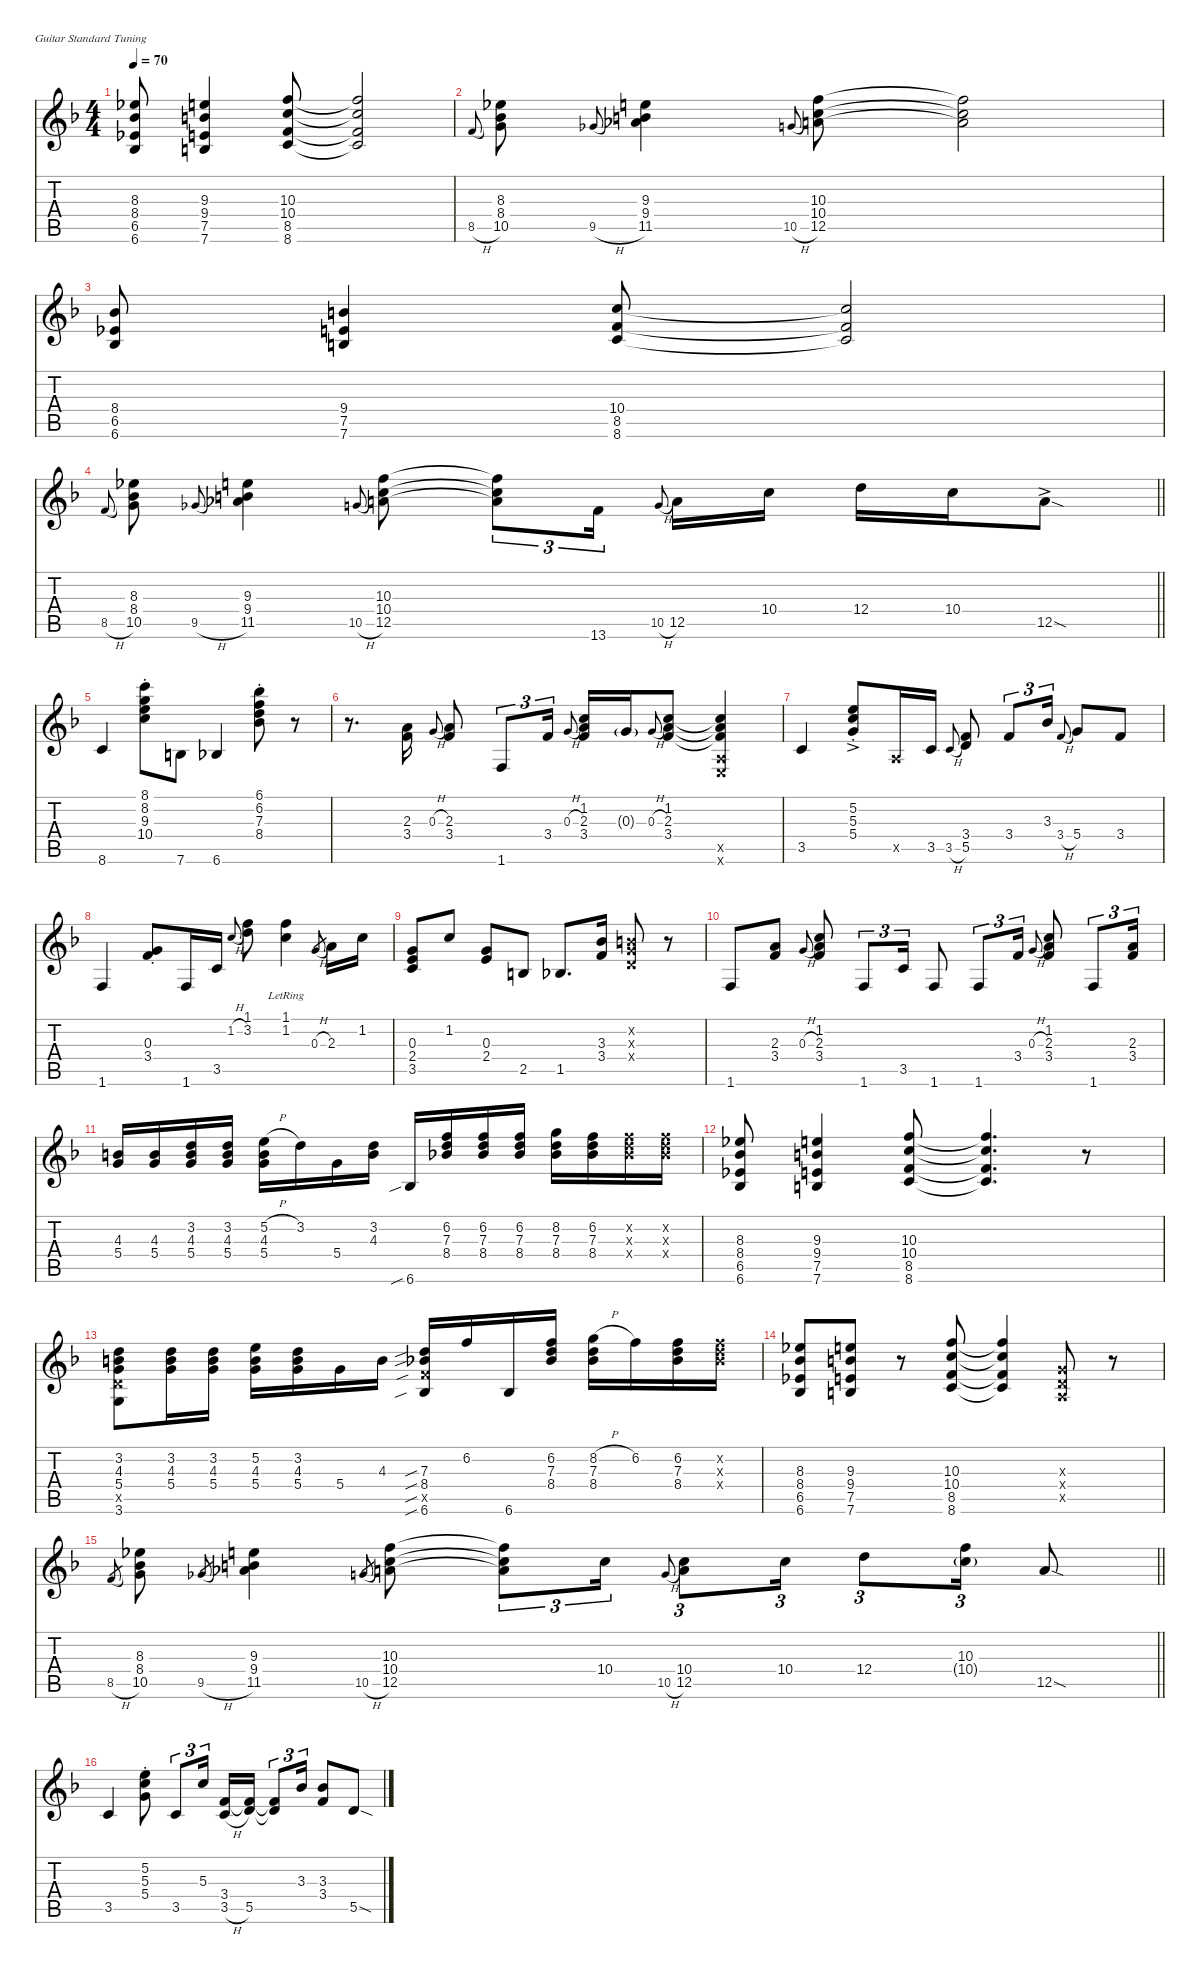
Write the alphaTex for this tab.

\defaultSystemsLayout 4
\hideDynamics
\bracketExtendMode nobrackets
\singleTrackTrackNamePolicy hidden
\multiTrackTrackNamePolicy hidden
\otherSystemsTrackNameOrientation horizontal
\track ("Guitar 1" "el.guit.") {defaultSystemsLayout 4 instrument electricguitarclean}
\staff {score tabs}
\tuning (E4 B3 G3 D3 A2 E2)
\ts (4 4)
\beaming (8 2 2 2 2)
\tempo 70
\clef g2
\ks f
(8.3{acc b} 8.4{acc b} 6.5{acc b} 6.6{acc b}).8{dy f instrument electricguitarclean beam Up} (9.3{acc forcenatural} 9.4{acc forcenatural} 7.5{acc forcenatural} 7.6{acc forcenatural}).4{beam Up} (10.3{acc forcenatural} 10.4{acc forcenatural} 8.5{acc forcenatural} 8.6{acc forcenatural}).8{beam Up} (10.3{t acc forcenatural} 10.4{t acc forcenatural} 8.5{t acc forcenatural} 8.6{t acc forcenatural}).2{beam Up} |
8.5{h acc forcenatural}.8{gr onbeat dy mp beam Up} (8.3{acc b} 8.4{acc b} 10.5{acc forcenatural}).8{dy f beam Down} 9.5{h acc b}.8{gr onbeat dy mp beam Up} (9.3{acc forcenatural} 9.4{acc forcenatural} 11.5{acc b}).4{dy f beam Down} 10.5{h acc forcenatural}.8{gr onbeat dy mp beam Up} (10.3{acc forcenatural} 10.4{acc forcenatural} 12.5{acc forcenatural}).8{dy f beam Down} (10.3{t acc forcenatural} 10.4{t acc forcenatural} 12.5{t acc forcenatural}).2{beam Down} |
(8.4{acc b} 6.5{acc b} 6.6{acc b}).8{beam Up} (9.4{acc forcenatural} 7.5{acc forcenatural} 7.6{acc forcenatural}).4{beam Up} (10.4{acc forcenatural} 8.5{acc forcenatural} 8.6{acc forcenatural}).8{beam Up} (10.4{t acc forcenatural} 8.5{t acc forcenatural} 8.6{t acc forcenatural}).2{beam Up} |
\barLineRight lightlight
8.5{h acc forcenatural}.8{gr onbeat dy mp beam Up} (8.3{acc b} 8.4{acc b} 10.5{acc forcenatural}).8{dy f beam Down} 9.5{h acc b}.8{gr onbeat dy mp beam Up} (9.3{acc forcenatural} 9.4{acc forcenatural} 11.5{acc b}).4{dy f beam Down} 10.5{h acc forcenatural}.8{gr onbeat dy mp beam Up} (10.3{acc forcenatural} 10.4{acc forcenatural} 12.5{acc forcenatural}).8{dy f beam Down} (10.3{t acc forcenatural} 10.4{t acc forcenatural} 12.5{t acc forcenatural}).8{tu (3 2) beam Down} 13.6{acc forcenatural}.16{tu (3 2) beam Down} 10.5{h acc forcenatural}.8{gr onbeat dy mp beam Up} 12.5{acc forcenatural}.16{dy f beam Down} 10.4{acc forcenatural}.16{beam Down} 12.4{acc forcenatural}.16{beam Down} 10.4{acc forcenatural}.16{beam Down} 12.5{sod ac acc forcenatural}.8{dy mf beam Down} |
8.6{acc forcenatural}.4{dy f beam Up} (8.1{st acc forcenatural} 8.2{st acc forcenatural} 9.3{st acc forcenatural} 10.4{st acc forcenatural}).8{beam Down} 7.6{acc forcenatural}.8{beam Down} 6.6{acc b}.4{beam Up} (6.1{st acc b} 6.2{st acc forcenatural} 7.3{st acc forcenatural} 8.4{st acc b}).8{beam Down} r.8{beam Down} |
r.8{d beam Down} (2.3{acc forcenatural} 3.4{acc forcenatural}).16{beam Up} 0.3{h acc forcenatural}.8{gr onbeat dy mf beam Up} (2.3{acc forcenatural} 3.4{acc forcenatural}).8{dy f beam Up} 1.6{acc forcenatural}.8{tu (3 2) beam Up} 3.4{acc forcenatural}.16{tu (3 2) beam Up} 0.3{h acc forcenatural}.8{gr onbeat dy mf beam Up} (1.2{acc forcenatural} 2.3{acc forcenatural} 3.4{acc forcenatural}).16{dy f beam Up} 0.3{g acc forcenatural}.16{dy mf beam Up} 0.3{h acc forcenatural}.8{gr onbeat beam Up} (1.2{acc forcenatural} 2.3{acc forcenatural} 3.4{acc forcenatural}).8{dy f beam Up} (1.2{t acc forcenatural} 2.3{t acc forcenatural} 3.4{t acc forcenatural} 0.5{x acc forcenatural} 0.6{x acc forcenatural}).4{beam Up} |
3.5{acc forcenatural}.4{beam Up} (5.2{ac st acc forcenatural} 5.3{ac st acc forcenatural} 5.4{ac st acc forcenatural}).8{beam Up} 0.5{x acc forcenatural}.16{beam Up} 3.5{acc forcenatural}.16{beam Up} 3.5{h acc forcenatural}.8{gr onbeat dy mf beam Up} (3.4{acc forcenatural} 5.5{acc forcenatural}).8{dy f beam Up} 3.4{acc forcenatural}.8{tu (3 2) beam Up} 3.3{acc b}.16{tu (3 2) beam Up} 3.4{h acc forcenatural}.8{gr onbeat dy mf beam Up} 5.4{acc forcenatural}.8{dy f beam Up} 3.4{acc forcenatural}.8{beam Up} |
1.6{acc forcenatural}.4{beam Up} (0.3{st acc forcenatural} 3.4{st acc forcenatural}).8{beam Up} 1.6{acc forcenatural}.16{beam Up} 3.5{acc forcenatural}.16{beam Up} 1.2{h acc forcenatural}.8{gr onbeat dy mf beam Up} (1.1{acc forcenatural} 3.2{acc forcenatural}).8{dy f beam Down} (1.1{lr acc forcenatural} 1.2{lr acc forcenatural}).4{beam Down} 0.3{h acc forcenatural}.8{gr dy mf beam Up} 2.3{acc forcenatural}.16{dy f beam Down} 1.2{acc forcenatural}.16{beam Down} |
(0.3{acc forcenatural} 2.4{acc forcenatural} 3.5{acc forcenatural}).8{beam Up} 1.2{acc forcenatural}.8{beam Up} (0.3{acc forcenatural} 2.4{acc forcenatural}).8{beam Up} 2.5{acc forcenatural}.8{beam Up} 1.5{acc b}.8{d beam Up} (3.3{acc b} 3.4{acc forcenatural}).16{beam Up} (0.2{x acc forcenatural} 0.3{x acc forcenatural} 0.4{x acc forcenatural}).8{beam Up} r.8{beam Up} |
1.6{acc forcenatural}.8{beam Up} (2.3{acc forcenatural} 3.4{acc forcenatural}).8{beam Up} 0.3{h acc forcenatural}.8{gr onbeat dy mf beam Up} (1.2{acc forcenatural} 2.3{acc forcenatural} 3.4{acc forcenatural}).8{dy f beam Up} 1.6{acc forcenatural}.8{tu (3 2) beam Up} 3.5{acc forcenatural}.16{tu (3 2) beam Up} 1.6{acc forcenatural}.8{beam Up} 1.6{acc forcenatural}.8{tu (3 2) beam Up} 3.4{acc forcenatural}.16{tu (3 2) beam Up} 0.3{h acc forcenatural}.8{gr onbeat dy mf beam Up} (1.2{acc forcenatural} 2.3{acc forcenatural} 3.4{acc forcenatural}).8{dy f beam Up} 1.6{acc forcenatural}.8{tu (3 2) beam Up} (2.3{acc forcenatural} 3.4{acc forcenatural}).16{tu (3 2) beam Up} |
(4.3{acc forcenatural} 5.4{acc forcenatural}).16{beam Up} (4.3{acc forcenatural} 5.4{acc forcenatural}).16{beam Up} (3.2{acc forcenatural} 4.3{acc forcenatural} 5.4{acc forcenatural}).16{beam Up} (3.2{acc forcenatural} 4.3{acc forcenatural} 5.4{acc forcenatural}).16{beam Up} (5.2{h acc forcenatural} 4.3{acc forcenatural} 5.4{acc forcenatural}).16{beam Down} 3.2{acc forcenatural}.16{beam Down} 5.4{acc forcenatural}.16{beam Down} (3.2{acc forcenatural} 4.3{acc forcenatural}).16{beam Down} 6.6{sib acc b}.16{beam Up} (6.2{acc forcenatural} 7.3{acc forcenatural} 8.4{acc b}).16{beam Up} (6.2{acc forcenatural} 7.3{acc forcenatural} 8.4{acc b}).16{beam Up} (6.2{acc forcenatural} 7.3{acc forcenatural} 8.4{acc b}).16{beam Up} (8.2{acc forcenatural} 7.3{acc forcenatural} 8.4{acc b}).16{beam Down} (6.2{acc forcenatural} 7.3{acc forcenatural} 8.4{acc b}).16{beam Down} (6.2{x acc forcenatural} 7.3{x acc forcenatural} 8.4{x acc b}).16{beam Down} (6.2{x acc forcenatural} 7.3{x acc forcenatural} 8.4{x acc b}).16{beam Down} |
(8.3{acc b} 8.4{acc b} 6.5{acc b} 6.6{acc b}).8{beam Up} (9.3{acc forcenatural} 9.4{acc forcenatural} 7.5{acc forcenatural} 7.6{acc forcenatural}).4{beam Up} (10.3{acc forcenatural} 10.4{acc forcenatural} 8.5{acc forcenatural} 8.6{acc forcenatural}).8{beam Up} (10.3{t acc forcenatural} 10.4{t acc forcenatural} 8.5{t acc forcenatural} 8.6{t acc forcenatural}).4{d beam Up} r.8{beam Up} |
(3.2{acc forcenatural} 4.3{acc forcenatural} 5.4{acc forcenatural} 5.5{x acc forcenatural} 3.6{acc forcenatural}).8{beam Down} (3.2{acc forcenatural} 4.3{acc forcenatural} 5.4{acc forcenatural}).16{beam Down} (3.2{acc forcenatural} 4.3{acc forcenatural} 5.4{acc forcenatural}).16{beam Down} (5.2{acc forcenatural} 4.3{acc forcenatural} 5.4{acc forcenatural}).16{beam Down} (3.2{acc forcenatural} 4.3{acc forcenatural} 5.4{acc forcenatural}).16{beam Down} 5.4{acc forcenatural}.16{beam Down} 4.3{acc forcenatural}.16{beam Down} (7.3{sib acc forcenatural} 8.4{sib acc b} 8.5{sib x acc forcenatural} 6.6{sib acc b}).16{beam Up} 6.2{acc forcenatural}.16{beam Up} 6.6{acc b}.16{beam Up} (6.2{acc forcenatural} 7.3{acc forcenatural} 8.4{acc b}).16{beam Up} (8.2{h acc forcenatural} 7.3{acc forcenatural} 8.4{acc b}).16{beam Down} 6.2{acc forcenatural}.16{beam Down} (6.2{acc forcenatural} 7.3{acc forcenatural} 8.4{acc b}).16{beam Down} (6.2{x acc forcenatural} 7.3{x acc forcenatural} 8.4{x acc b}).16{beam Down} |
(8.3{acc b} 8.4{acc b} 6.5{acc b} 6.6{acc b}).8{beam Up} (9.3{acc forcenatural} 9.4{acc forcenatural} 7.5{acc forcenatural} 7.6{acc forcenatural}).8{beam Up} r.8{beam Up} (10.3{acc forcenatural} 10.4{acc forcenatural} 8.5{acc forcenatural} 8.6{acc forcenatural}).8{beam Up} (10.3{t acc forcenatural} 10.4{t acc forcenatural} 8.5{t acc forcenatural} 8.6{t acc forcenatural}).4{beam Up} (0.3{x acc forcenatural} 0.4{x acc forcenatural} 0.5{x acc forcenatural}).8{beam Up} r.8{beam Up} |
\barLineRight lightlight
8.5{h acc forcenatural}.8{gr dy mp beam Up} (8.3{acc b} 8.4{acc b} 10.5{acc forcenatural}).8{dy f beam Down} 9.5{h acc b}.8{gr dy mp beam Up} (9.3{acc forcenatural} 9.4{acc forcenatural} 11.5{acc b}).4{dy f beam Down} 10.5{h acc forcenatural}.8{gr dy mp beam Up} (10.3{acc forcenatural} 10.4{acc forcenatural} 12.5{acc forcenatural}).8{dy f beam Down} (10.3{t acc forcenatural} 10.4{t acc forcenatural} 12.5{t acc forcenatural}).8{tu (3 2) beam Down} 10.4{acc forcenatural}.16{tu (3 2) beam Down} 10.5{h acc forcenatural}.8{gr onbeat dy mf beam Up} (10.4{acc forcenatural} 12.5{acc forcenatural}).8{tu (3 2) dy f beam Down} 10.4{acc forcenatural}.16{tu (3 2) beam Down} 12.4{acc forcenatural}.8{tu (3 2) beam Down} (10.3{acc forcenatural} 10.4{g acc forcenatural}).16{tu (3 2) beam Down} 12.5{sod acc forcenatural}.8{beam Up} |
3.5{acc forcenatural}.4{beam Up} (5.2{st acc forcenatural} 5.3{st acc forcenatural} 5.4{st acc forcenatural}).8{beam Down} 3.5{acc forcenatural}.8{tu (3 2) beam Up} 5.3{acc forcenatural}.16{tu (3 2) beam Up} (3.4{acc forcenatural} 3.5{h acc forcenatural}).16{beam Up} (5.5{acc forcenatural} 3.4{t acc forcenatural}).16{beam Up} (3.4{t acc forcenatural} 5.5{t acc forcenatural}).8{tu (3 2) beam Up} 3.3{acc b}.16{tu (3 2) beam Up} (3.3{acc b} 3.4{acc forcenatural}).8{beam Up} 5.5{sod acc forcenatural}.8{beam Up}
